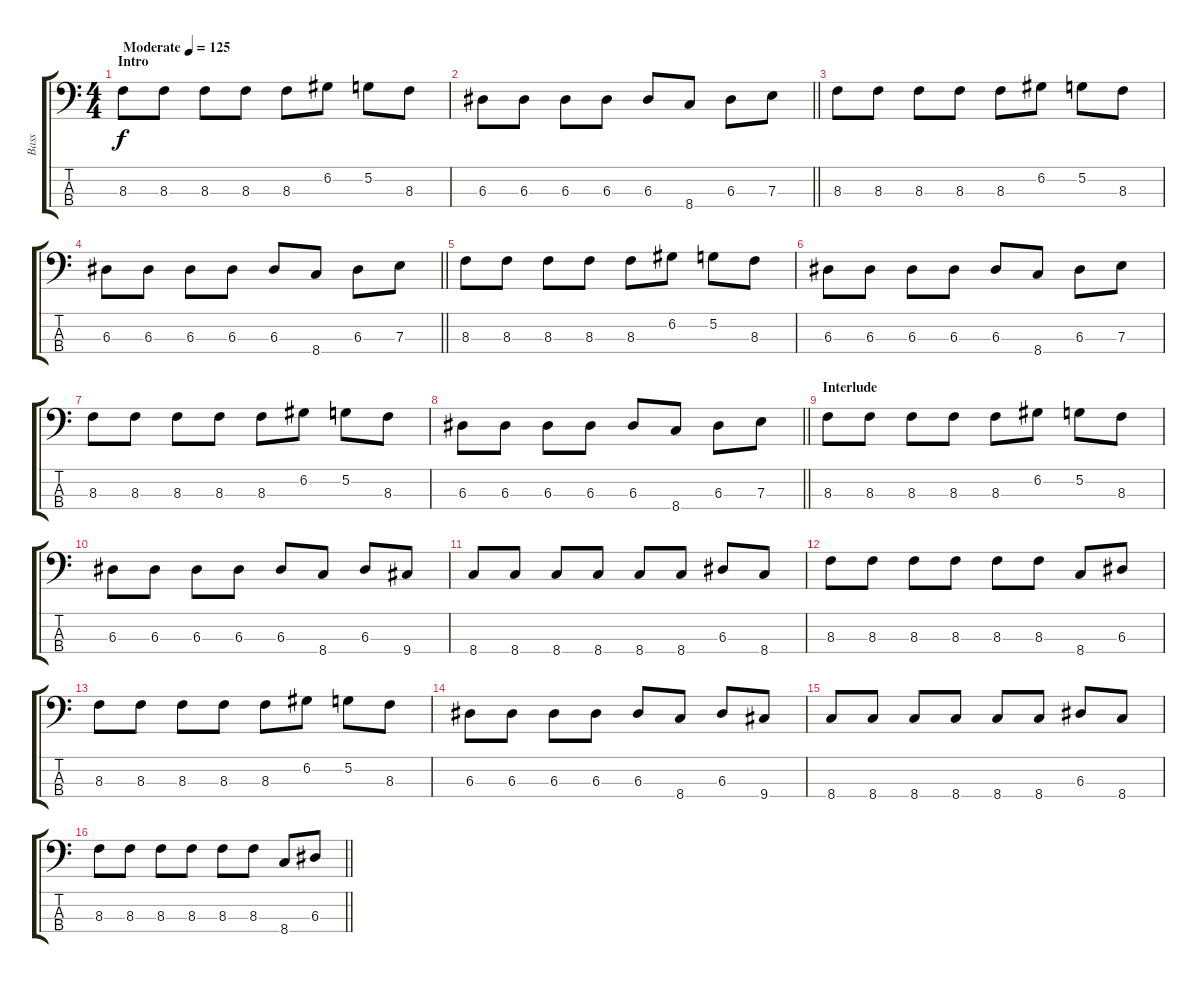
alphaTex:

\track ("Bass" "Bass") {instrument electricbassfinger}
\staff {score tabs}
\tuning (G2 D2 A1 E1) {hide}
\ts (4 4)
\section ("" "Intro")
\tempo (125 "Moderate")
\clef f4
\ks c
8.3.8{dy f instrument electricbassfinger} 8.3.8 8.3.8 8.3.8 8.3.8 6.2.8 5.2.8 8.3.8 |
\barLineRight lightlight
6.3.8 6.3.8 6.3.8 6.3.8 6.3.8 8.4.8 6.3.8 7.3.8 |
8.3.8 8.3.8 8.3.8 8.3.8 8.3.8 6.2.8 5.2.8 8.3.8 |
\barLineRight lightlight
6.3.8 6.3.8 6.3.8 6.3.8 6.3.8 8.4.8 6.3.8 7.3.8 |
\section ("" "")
8.3.8 8.3.8 8.3.8 8.3.8 8.3.8 6.2.8 5.2.8 8.3.8 |
6.3.8 6.3.8 6.3.8 6.3.8 6.3.8 8.4.8 6.3.8 7.3.8 |
8.3.8 8.3.8 8.3.8 8.3.8 8.3.8 6.2.8 5.2.8 8.3.8 |
\barLineRight lightlight
6.3.8 6.3.8 6.3.8 6.3.8 6.3.8 8.4.8 6.3.8 7.3.8 |
\section ("" "Interlude")
8.3.8 8.3.8 8.3.8 8.3.8 8.3.8 6.2.8 5.2.8 8.3.8 |
6.3.8 6.3.8 6.3.8 6.3.8 6.3.8 8.4.8 6.3.8 9.4.8 |
8.4.8 8.4.8 8.4.8 8.4.8 8.4.8 8.4.8 6.3.8 8.4.8 |
8.3.8 8.3.8 8.3.8 8.3.8 8.3.8 8.3.8 8.4.8 6.3.8 |
8.3.8 8.3.8 8.3.8 8.3.8 8.3.8 6.2.8 5.2.8 8.3.8 |
6.3.8 6.3.8 6.3.8 6.3.8 6.3.8 8.4.8 6.3.8 9.4.8 |
8.4.8 8.4.8 8.4.8 8.4.8 8.4.8 8.4.8 6.3.8 8.4.8 |
\barLineRight lightlight
8.3.8 8.3.8 8.3.8 8.3.8 8.3.8 8.3.8 8.4.8 6.3.8
